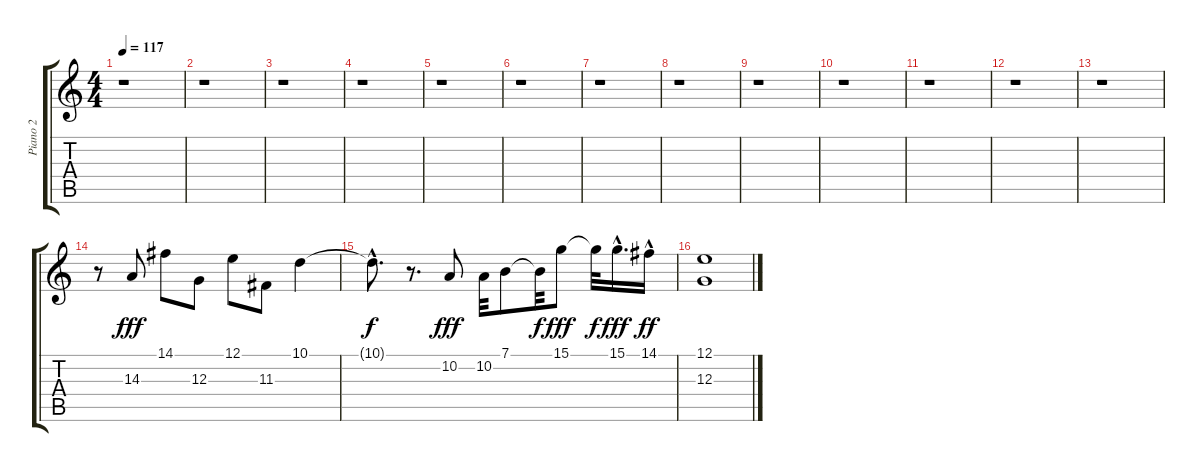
\track ("Piano 2" "Piano 2") {instrument brightacousticpiano}
\staff {score tabs}
\tuning (E4 B3 G3 D3 A2 E2) {hide}
\ts (4 4)
\tempo 117
\clef g2
\ks c
r.1{dy fff} |
r.1 |
r.1 |
r.1 |
r.1 |
r.1 |
r.1 |
r.1 |
r.1 |
r.1 |
r.1 |
r.1 |
r.1 |
r.8 14.3.8 14.1.8 12.3.8 12.1.8 11.3.8 10.1.4 |
10.1{hac t}.8{d dy f} r.8{d} 10.2.8{dy fff} 10.2.32 7.1.8 7.1{t}.32{dy f} 15.1.8{dy fff} 15.1{t}.32{dy f} 15.1{hac}.16{d dy fff} 14.1{hac}.16{dy ff} |
(12.1 12.3).1
